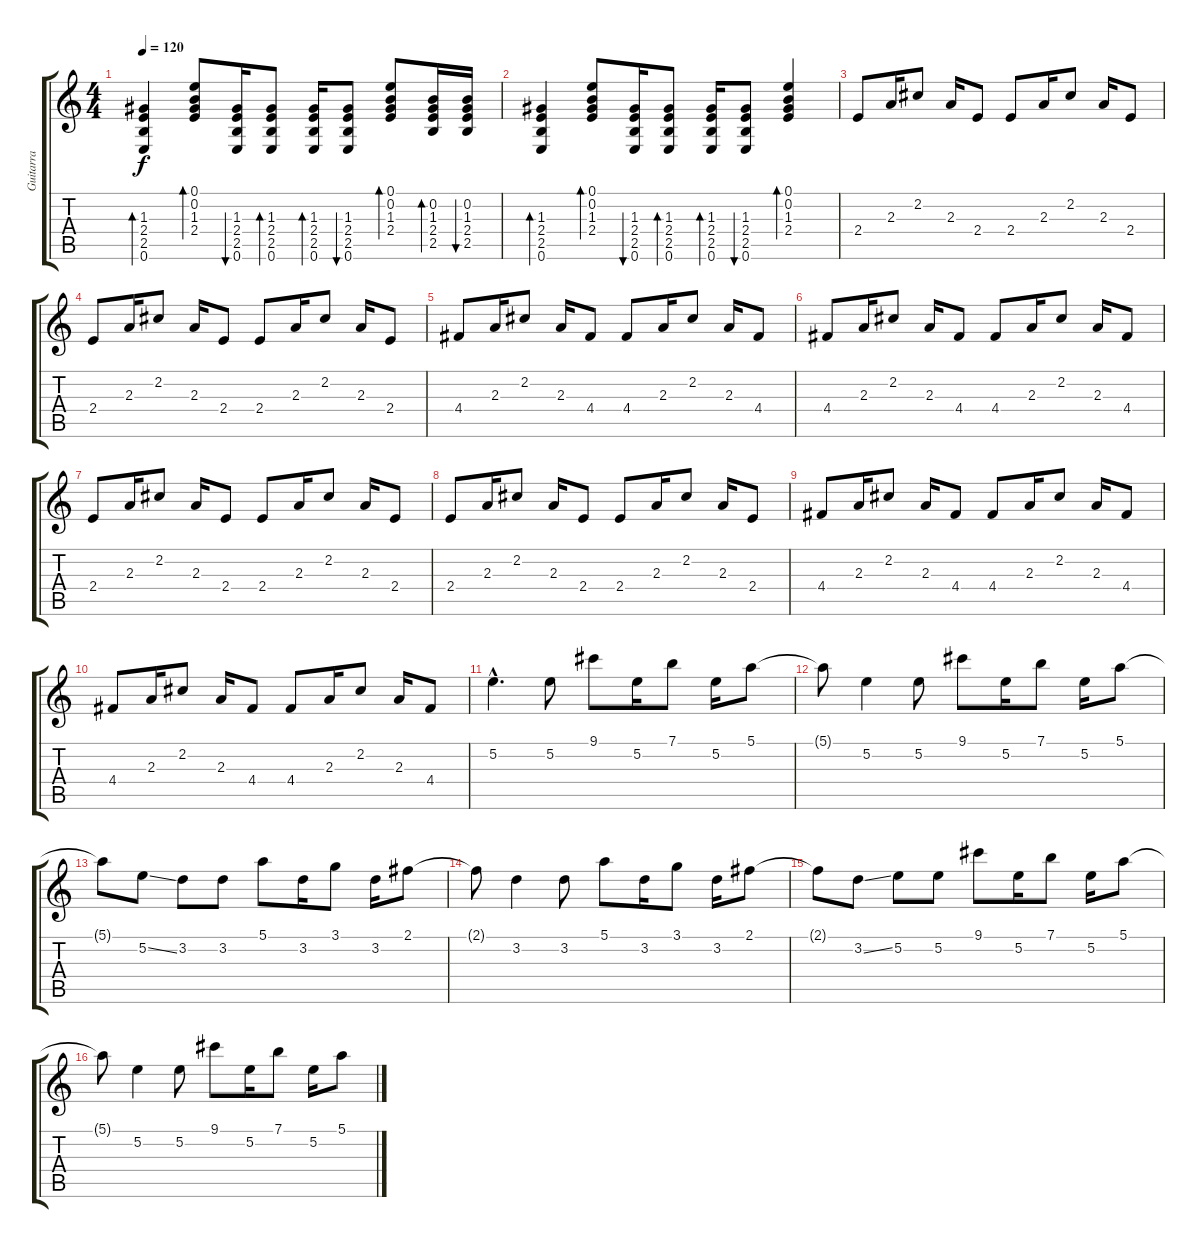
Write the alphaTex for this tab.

\track ("Guitarra" "Guitarra") {instrument acousticguitarsteel}
\staff {score tabs}
\tuning (E4 B3 G3 D3 A2 E2) {hide}
\ts (4 4)
\tempo 120
\clef g2
\ks c
(1.3 2.4 2.5 0.6).4{bd 60 dy f instrument acousticguitarsteel} (0.1 0.2 1.3 2.4).8{bd 60} (1.3 2.4 2.5 0.6).16{bu 30} (1.3 2.4 2.5 0.6).8{bd 60} (1.3 2.4 2.5 0.6).16{bd 30} (1.3 2.4 2.5 0.6).8{bu 60} (0.1 0.2 1.3 2.4).8{bd 60} (0.2 1.3 2.4 2.5).16{bd 30} (0.2 1.3 2.4 2.5).16{bu 30} |
(1.3 2.4 2.5 0.6).4{bd 60} (0.1 0.2 1.3 2.4).8{bd 60} (1.3 2.4 2.5 0.6).16{bu 30} (1.3 2.4 2.5 0.6).8{bd 60} (1.3 2.4 2.5 0.6).16{bd 30} (1.3 2.4 2.5 0.6).8{bu 60} (0.1 0.2 1.3 2.4).4{bd 120} |
2.4.8 2.3.16 2.2.8 2.3.16 2.4.8 2.4.8 2.3.16 2.2.8 2.3.16 2.4.8 |
2.4.8 2.3.16 2.2.8 2.3.16 2.4.8 2.4.8 2.3.16 2.2.8 2.3.16 2.4.8 |
4.4.8 2.3.16 2.2.8 2.3.16 4.4.8 4.4.8 2.3.16 2.2.8 2.3.16 4.4.8 |
4.4.8 2.3.16 2.2.8 2.3.16 4.4.8 4.4.8 2.3.16 2.2.8 2.3.16 4.4.8 |
2.4.8 2.3.16 2.2.8 2.3.16 2.4.8 2.4.8 2.3.16 2.2.8 2.3.16 2.4.8 |
2.4.8 2.3.16 2.2.8 2.3.16 2.4.8 2.4.8 2.3.16 2.2.8 2.3.16 2.4.8 |
4.4.8 2.3.16 2.2.8 2.3.16 4.4.8 4.4.8 2.3.16 2.2.8 2.3.16 4.4.8 |
4.4.8 2.3.16 2.2.8 2.3.16 4.4.8 4.4.8 2.3.16 2.2.8 2.3.16 4.4.8 |
5.2{hac}.4{d} 5.2.8 9.1.8 5.2.16 7.1.8 5.2.16 5.1.8 |
5.1{t}.8 5.2.4 5.2.8 9.1.8 5.2.16 7.1.8 5.2.16 5.1.8 |
5.1{t}.8 5.2{ss}.8 3.2.8 3.2.8 5.1.8 3.2.16 3.1.8 3.2.16 2.1.8 |
2.1{t}.8 3.2.4 3.2.8 5.1.8 3.2.16 3.1.8 3.2.16 2.1.8 |
2.1{t}.8 3.2{ss}.8 5.2.8 5.2.8 9.1.8 5.2.16 7.1.8 5.2.16 5.1.8 |
5.1{t}.8 5.2.4 5.2.8 9.1.8 5.2.16 7.1.8 5.2.16 5.1.8
